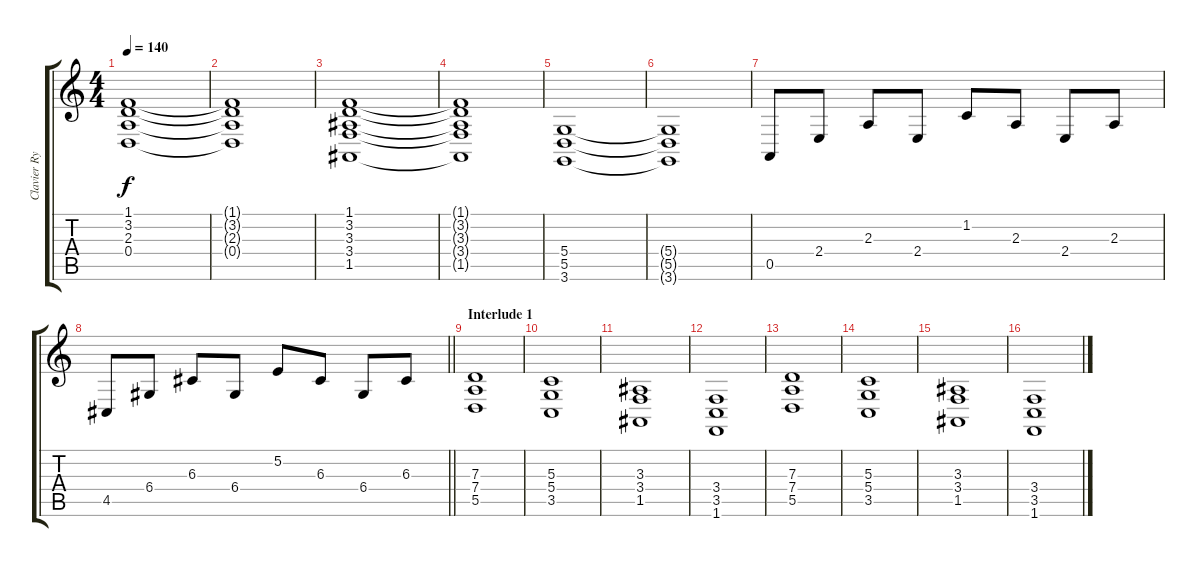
\track ("Clavier Rythme" "Clavier Ry") {instrument stringensemble1}
\staff {score tabs}
\tuning (E4 B3 G3 D3 A2 E2) {hide}
\ts (4 4)
\tempo 140
\clef g2
\ks c
(1.1 3.2 2.3 0.4).1{dy f} |
(1.1{t} 3.2{t} 2.3{t} 0.4{t}).1 |
(1.1 3.2 3.3 3.4 1.5).1 |
(1.1{t} 3.2{t} 3.3{t} 3.4{t} 1.5{t}).1 |
(5.4 5.5 3.6).1 |
(5.4{t} 5.5{t} 3.6{t}).1 |
0.5.8 2.4.8 2.3.8 2.4.8 1.2.8 2.3.8 2.4.8 2.3.8 |
\barLineRight lightlight
4.5.8 6.4.8 6.3.8 6.4.8 5.2.8 6.3.8 6.4.8 6.3.8 |
\section ("" "Interlude 1")
(7.3 7.4 5.5).1 |
(5.3 5.4 3.5).1 |
(3.3 3.4 1.5).1 |
(3.4 3.5 1.6).1 |
(7.3 7.4 5.5).1 |
(5.3 5.4 3.5).1 |
(3.3 3.4 1.5).1 |
(3.4 3.5 1.6).1
